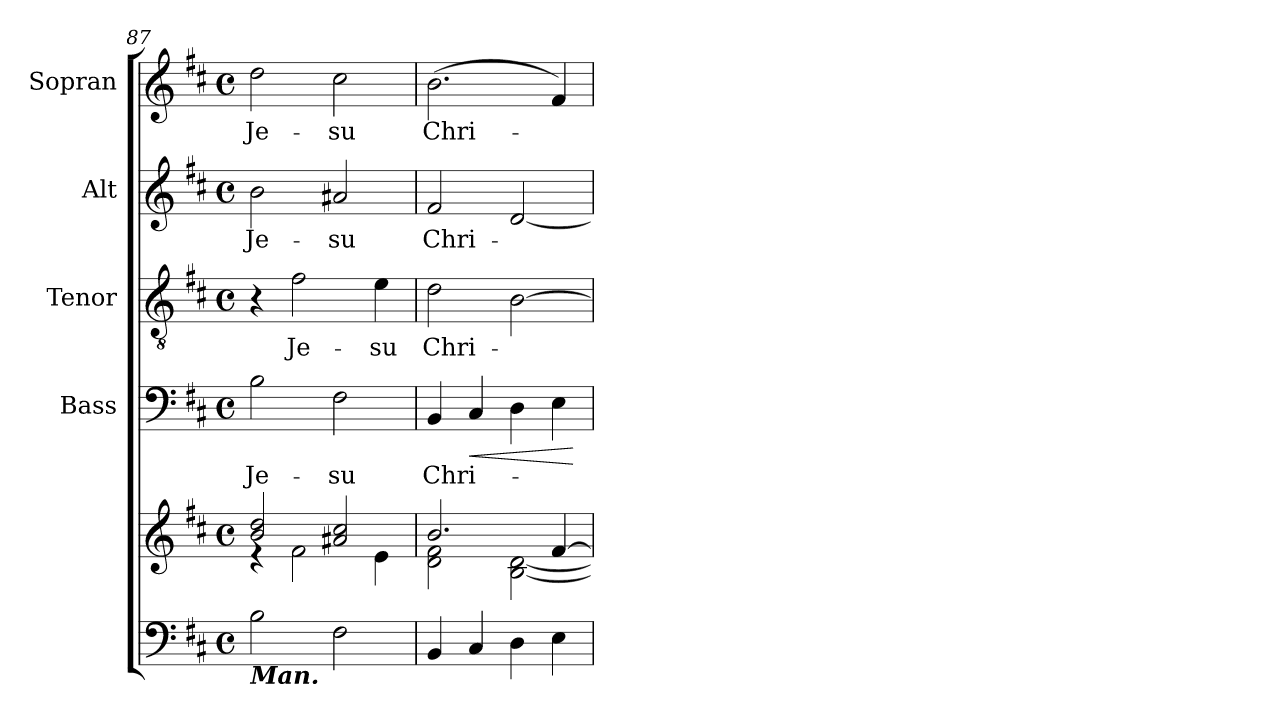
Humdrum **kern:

**kern	**kern	**kern	**text	**dynam	**kern	**text	**kern	**text	**kern	**text
*part5	*part5	*part4	*part4	*part4	*part3	*part3	*part2	*part2	*part1	*part1
*staff6	*staff5	*staff4	*staff4	*staff4	*staff3	*staff3	*staff2	*staff2	*staff1	*staff1
*	*	*I"Bass	*	*	*I"Tenor	*	*I"Alt	*	*I"Sopran	*
*	*	*I'B.	*	*	*I'T.	*	*I'A.	*	*I'S.	*
*clefF4	*clefG2	*clefF4	*	*	*clefGv2	*	*clefG2	*	*clefG2	*
*k[f#c#]	*k[f#c#]	*k[f#c#]	*	*	*k[f#c#]	*	*k[f#c#]	*	*k[f#c#]	*
*D:	*D:	*D:	*	*	*D:	*	*D:	*	*D:	*
*M4/4	*M4/4	*M4/4	*	*	*M4/4	*	*M4/4	*	*M4/4	*
*met(c)	*met(c)	*met(c)	*	*	*met(c)	*	*met(c)	*	*met(c)	*
=87	=87	=87	=87	=87	=87	=87	=87	=87	=87	=87
*	*^	*	*	*	*	*	*	*	*	*
!LO:TX:b:Bi:t=Man.	!	!	!	!	!	!	!	!	!	!	!
!	!	!	!	!LO:LY:b	!	!	!	!	!LO:LY:b	!	!LO:LY:b
2B\	2b/ 2dd/	4rd	2B\	Je-	.	4r	.	2b\	Je-	2dd\	Je-
!	!	!	!	!	!	!	!LO:LY:b	!	!	!	!
.	.	2f#\	.	.	.	2f#\	Je-	.	.	.	.
!	!	!	!	!LO:LY:b	!	!	!	!	!LO:LY:b	!	!LO:LY:b
2F#\	2a#X/ 2cc#/	.	2F#\	-su	.	.	.	2a#X/	-su	2cc#\	-su
!	!	!	!	!	!	!	!LO:LY:b	!	!	!	!
.	.	4e\	.	.	.	4e\	-su	.	.	.	.
=88	=88	=88	=88	=88	=88	=88	=88	=88	=88	=88	=88
!	!	!	!	!LO:LY:b	!	!	!LO:LY:b	!	!LO:LY:b	!	!LO:LY:b
4BB/	2.b/	2d\ 2f#\	4BB/	Chri-	.	2d\	Chri-	2f#/	Chri-	(>2.b\	Chri-
!	!	!	!	!	!LO:HP:b	!	!	!	!	!	!
4C#/	.	.	4C#/	.	<	.	.	.	.	.	.
4D\	.	[<2B\ [<2d\	4D\	.	.	[2B\	.	[2d/	.	.	.
4E\	[>4f#/	.	4E\	.	.	.	.	.	.	4f#/)	.
*	*v	*v	*	*	*	*	*	*	*	*	*
.	.	.	.	[	.	.	.	.	.	.
=	=	=	=	=	=	=	=	=	=	=
*-	*-	*-	*-	*-	*-	*-	*-	*-	*-	*-
